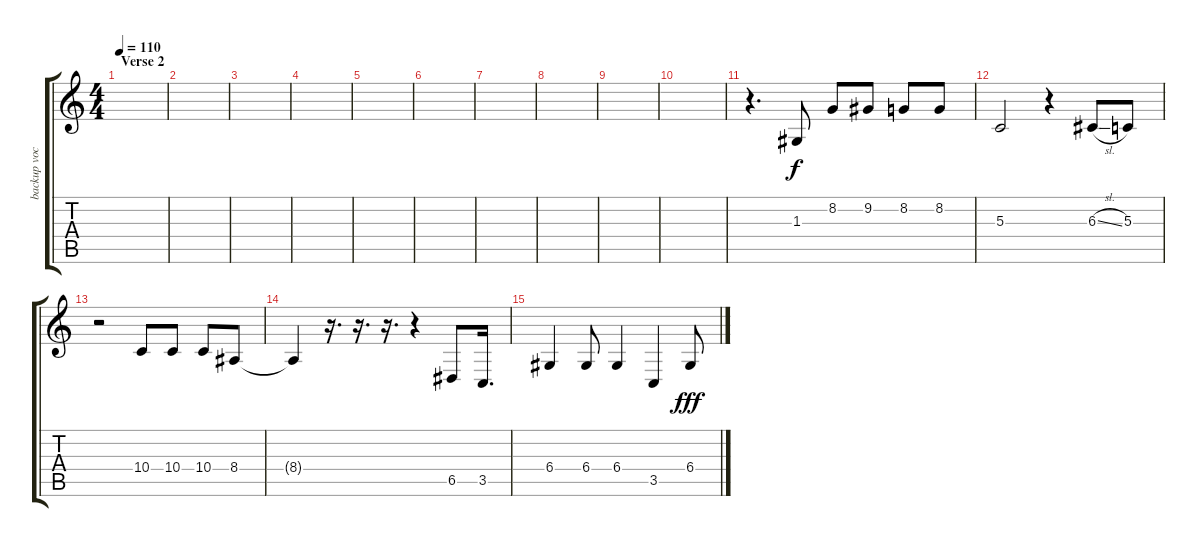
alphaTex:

\track ("backup vocals" "backup voc") {instrument tenorsax}
\staff {score tabs}
\tuning (E4 B3 G3 D3 A2 E2) {hide}
\ts (4 4)
\section ("" "Verse 2")
\tempo 110
\clef g2
\ks c
|
|
|
|
|
|
|
|
|
|
r.4{d} 1.3.8 8.2.8 9.2.8 8.2.8 8.2.8 |
5.3.2 r.4 6.3{sl}.8 5.3.8 |
r.2 10.4.8 10.4.8 10.4.8 8.4.8 |
8.4{t}.4 r.16{d} r.16{d} r.16{d} r.4 6.5.8 3.5.16{d} |
6.4.4 6.4.8 6.4.4 3.5.4 6.4.8{dy fff}
